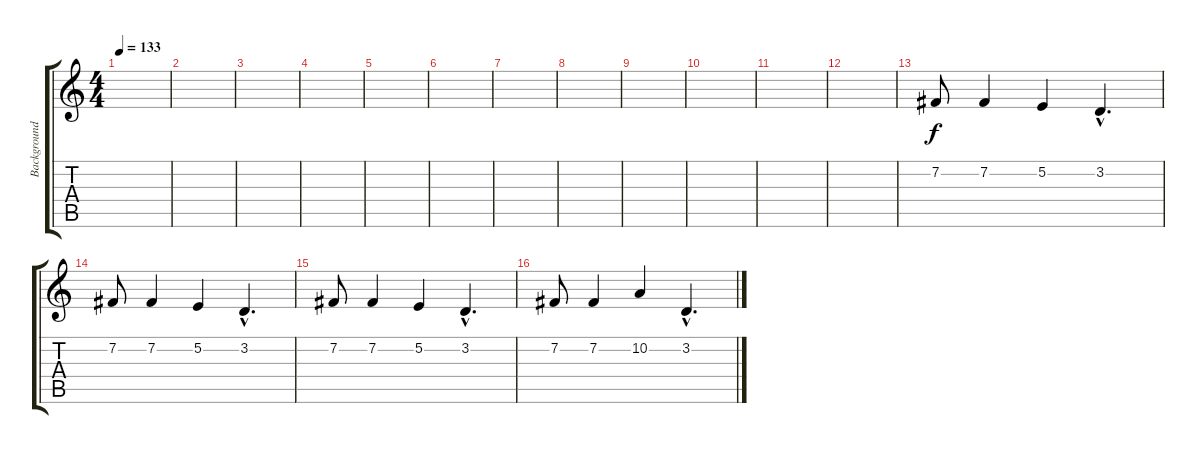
\track ("Background Singing" "Background") {instrument lead6voice}
\staff {score tabs}
\tuning (E4 B3 G3 D3 A2 E2) {hide}
\ts (4 4)
\tempo 133
\clef g2
\ks c
|
|
|
|
|
|
|
|
|
|
|
|
7.2.8 7.2.4 5.2.4 3.2{hac}.4{d} |
7.2.8 7.2.4 5.2.4 3.2{hac}.4{d} |
7.2.8 7.2.4 5.2.4 3.2{hac}.4{d} |
7.2.8 7.2.4 10.2.4 3.2{hac}.4{d}
